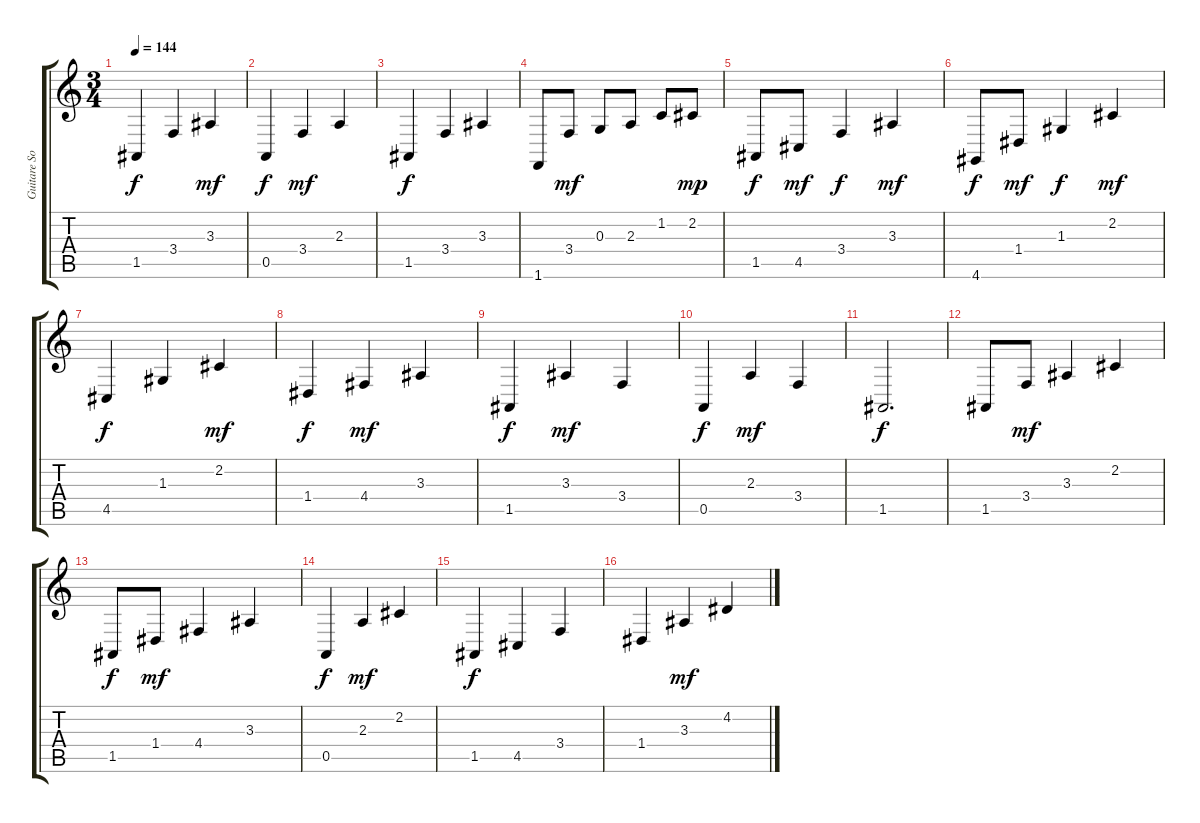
\track ("Guitare Solo" "Guitare So") {instrument harpsichord}
\staff {score tabs}
\tuning (E4 B3 G3 D3 A2 E2) {hide}
\ts (3 4)
\tempo 144
\clef g2
\ks c
1.5.4{dy f} 3.4.4 3.3.4{dy mf} |
0.5.4{dy f} 3.4.4{dy mf} 2.3.4 |
1.5.4{dy f} 3.4.4 3.3.4 |
1.6.8 3.4.8{dy mf} 0.3.8 2.3.8 1.2.8 2.2.8{dy mp} |
1.5.8{dy f} 4.5.8{dy mf} 3.4.4{dy f} 3.3.4{dy mf} |
4.6.8{dy f} 1.4.8{dy mf} 1.3.4{dy f} 2.2.4{dy mf} |
4.5.4{dy f} 1.3.4 2.2.4{dy mf} |
1.4.4{dy f} 4.4.4{dy mf} 3.3.4 |
1.5.4{dy f} 3.3.4{dy mf} 3.4.4 |
0.5.4{dy f} 2.3.4{dy mf} 3.4.4 |
1.5.2{d dy f} |
1.5.8 3.4.8{dy mf} 3.3.4 2.2.4 |
1.5.8{dy f} 1.4.8{dy mf} 4.4.4 3.3.4 |
0.5.4{dy f} 2.3.4{dy mf} 2.2.4 |
1.5.4{dy f} 4.5.4 3.4.4 |
1.4.4 3.3.4{dy mf} 4.2.4
